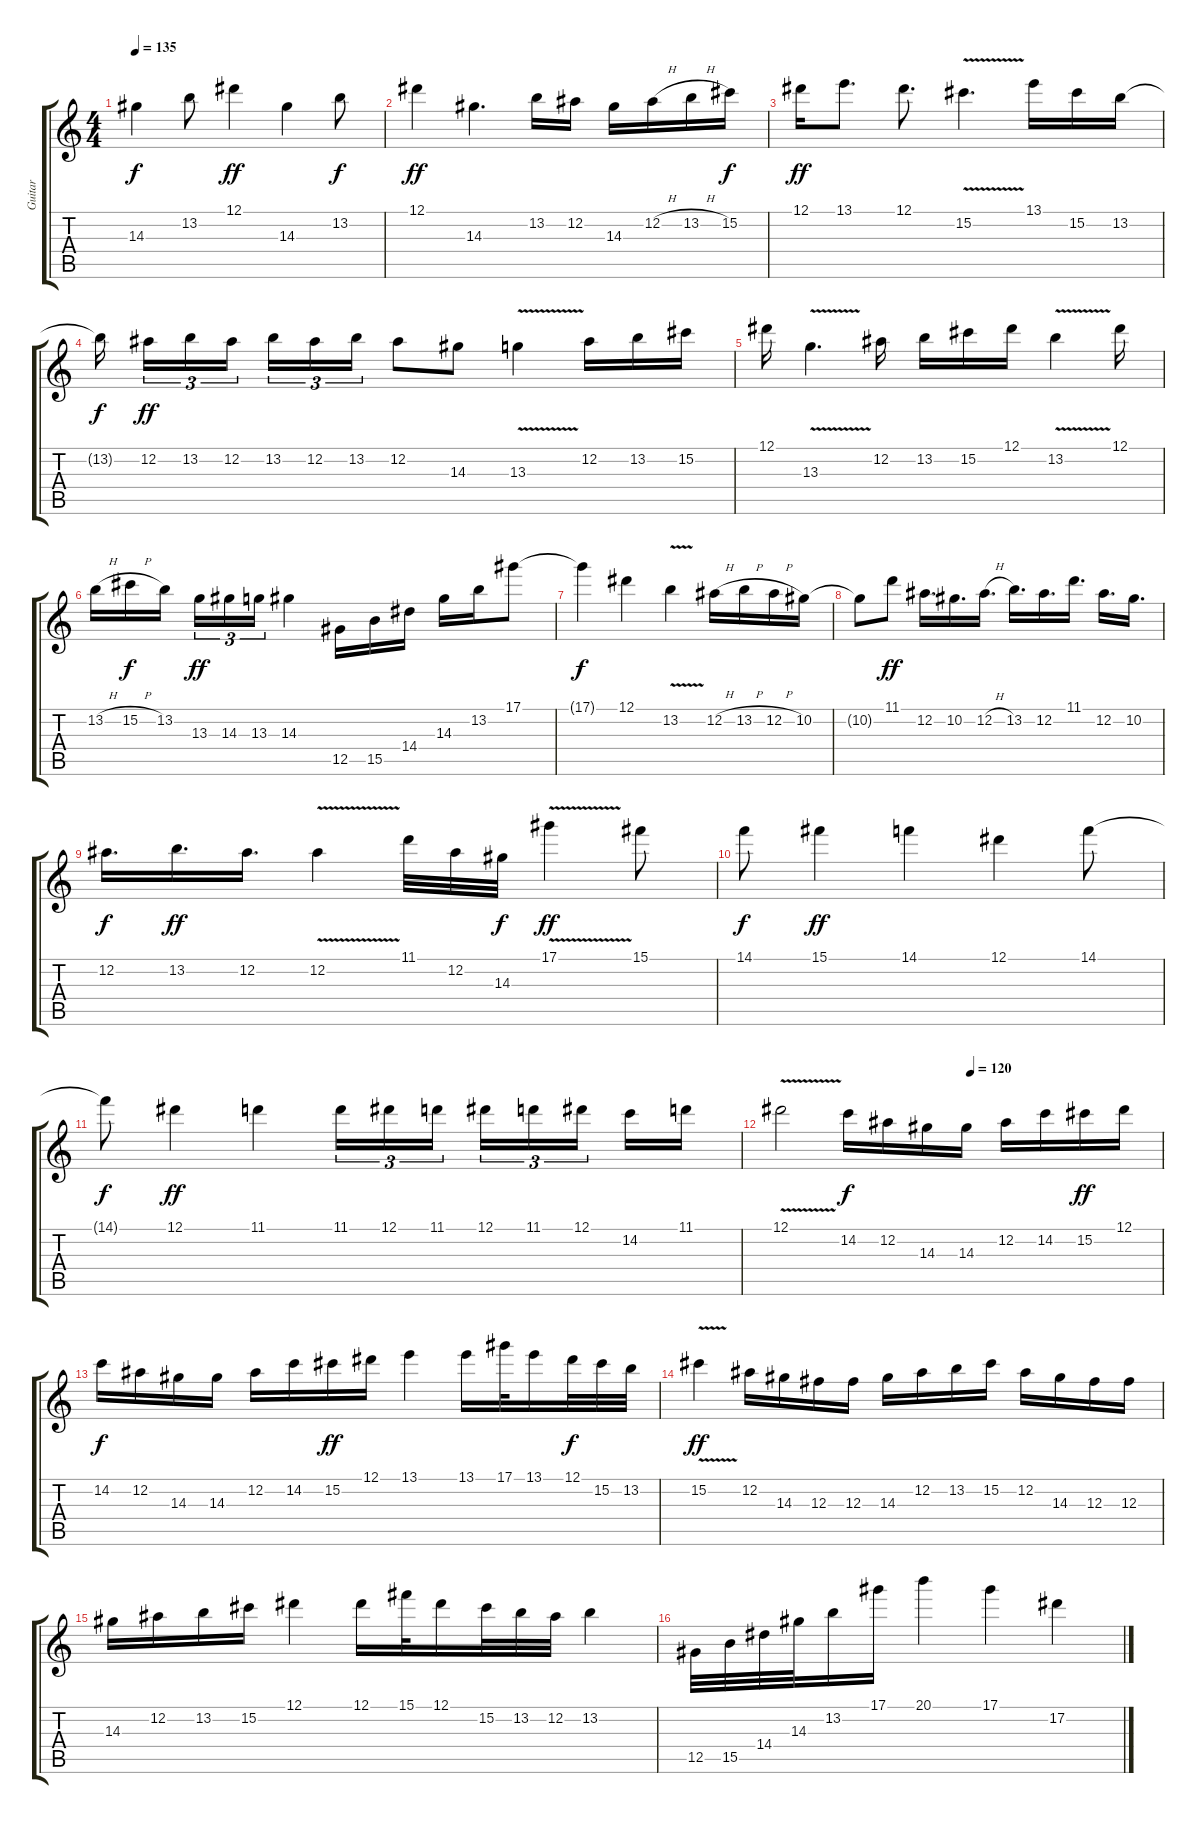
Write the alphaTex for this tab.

\track ("Guitar" "Guitar") {instrument overdrivenguitar}
\staff {score tabs}
\tuning (Eb4 Bb3 Gb3 Db3 Ab2 Eb2) {hide}
\ts (4 4)
\tempo 135
\clef g2
\ks c
14.3.4{dy f instrument overdrivenguitar} 13.2.8 12.1.4{dy ff} 14.3.4 13.2.8{dy f} |
12.1.4{dy ff} 14.3.4{d} 13.2.16 12.2.16 14.3.16 12.2{h}.16 13.2{h}.16 15.2.16{dy f} |
12.1.16{dy ff} 13.1.8{d} 12.1.8{d} 15.2{v}.4{d} 13.1.16 15.2.16 13.2.16 |
13.2{t}.16{dy f beam splitsecondary} 12.2.16{tu (3 2) dy ff} 13.2.16{tu (3 2)} 12.2.16{tu (3 2) beam splitsecondary} 13.2.16{tu (3 2)} 12.2.16{tu (3 2)} 13.2.16{tu (3 2)} 12.2.8 14.3.8 13.3{v}.4 12.2.16 13.2.16 15.2.16 |
12.1.16 13.3{v}.4{d} 12.2.16 13.2.16 15.2.16 12.1.16 13.2{v}.4 12.1.16 |
13.2{h}.16 15.2{h}.16{dy f} 13.2.16{beam splitsecondary} 13.3.16{tu (3 2) dy ff} 14.3.16{tu (3 2)} 13.3.16{tu (3 2)} 14.3.4 12.5.16 15.5.16 14.4.16 14.3.16 13.2.16 17.1.8 |
17.1{t}.4{dy f} 12.1.4 13.2{v}.4 12.2{h}.16 13.2{h}.16 12.2{h}.16 10.2.16 |
10.2{t}.8 11.1.8{dy ff} 12.2.16{d} 10.2.16{d} 12.2{h}.16{d} 13.2.16{d} 12.2.16{d} 11.1.16{d} 12.2.16{d} 10.2.16{d} |
12.2.16{d dy f} 13.2.16{d dy ff} 12.2.16{d} 12.2{v}.4 11.1.32 12.2.32 14.3.32{dy f} 17.1{v}.4{dy ff} 15.1.8 |
14.1.8{dy f} 15.1.4{dy ff} 14.1.4 12.1.4 14.1.8 |
14.1{t}.8{dy f} 12.1.4{dy ff} 11.1.4 11.1.16{tu (3 2)} 12.1.16{tu (3 2)} 11.1.16{tu (3 2)} 12.1.16{tu (3 2)} 11.1.16{tu (3 2)} 12.1.16{tu (3 2) beam splitsecondary} 14.2.16 11.1.16 |
\tempo (120 0.5)
12.1{v}.2 14.2.16{dy f} 12.2.16 14.3.16 14.3.16 12.2.16 14.2.16 15.2.16{dy ff} 12.1.16 |
14.2.16{dy f} 12.2.16 14.3.16 14.3.16 12.2.16 14.2.16 15.2.16{dy ff} 12.1.16 13.1.4 13.1.16 17.1.32 13.1.16 12.1.32{dy f} 15.2.32 13.2.32 |
15.2{v}.4{dy ff} 12.2.16 14.3.16 12.3.16 12.3.16 14.3.16 12.2.16 13.2.16 15.2.16 12.2.16 14.3.16 12.3.16 12.3.16 |
14.3.16 12.2.16 13.2.16 15.2.16 12.1.4 12.1.16 15.1.32 12.1.16 15.2.32 13.2.32 12.2.32 13.2.4 |
12.5.32 15.5.32 14.4.32 14.3.32 13.2.16 17.1.16 20.1.4 17.1.4 17.2.4
